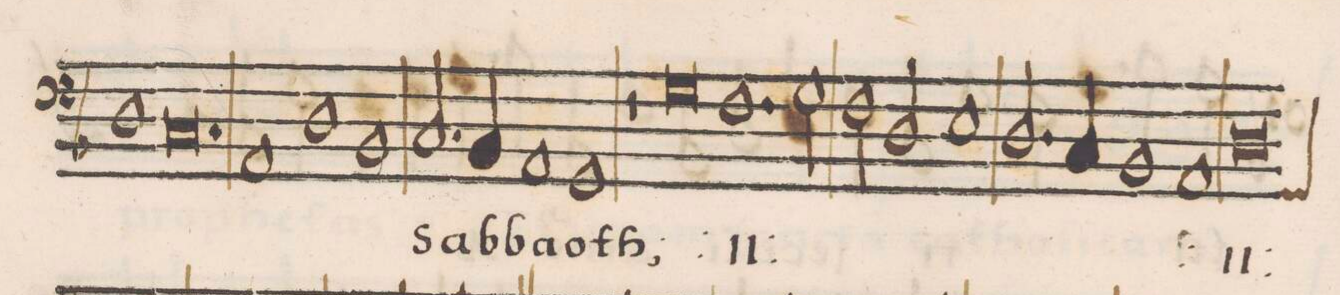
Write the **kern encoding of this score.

**kern	**text
*I"BASSVS	*
*clefF4	*
*k[b-]	*
*met(C|)	*
*M2/1	*
1D\	De-
=21-	=21-
0.C/	-(us)
=22-	=22-
1AA/	sab-
=23-	=23-
1D\	-ba-
1BB-/	-oth
*	*Xij
=24-	=24-
2.C/	Sab-
4BB-/	.
1AA/	-ba-
=25-	=25-
1GG/	-oth;
1r	.
=26-	=26-
*	*ij
0G\	do-
=27-	=27-
1.F\	-mi-
2G\	-nus
=28-	=28-
2F\	De-
2D/	.
1E\	-(us)
=29-	=29-
2.D/	Sab-
4C/	.
1BB-/	-ba-
=30-	=30-
1AA/	-oth
*custos:GG	*
0D\	Sab-
=31-	=31-
*-	*-
